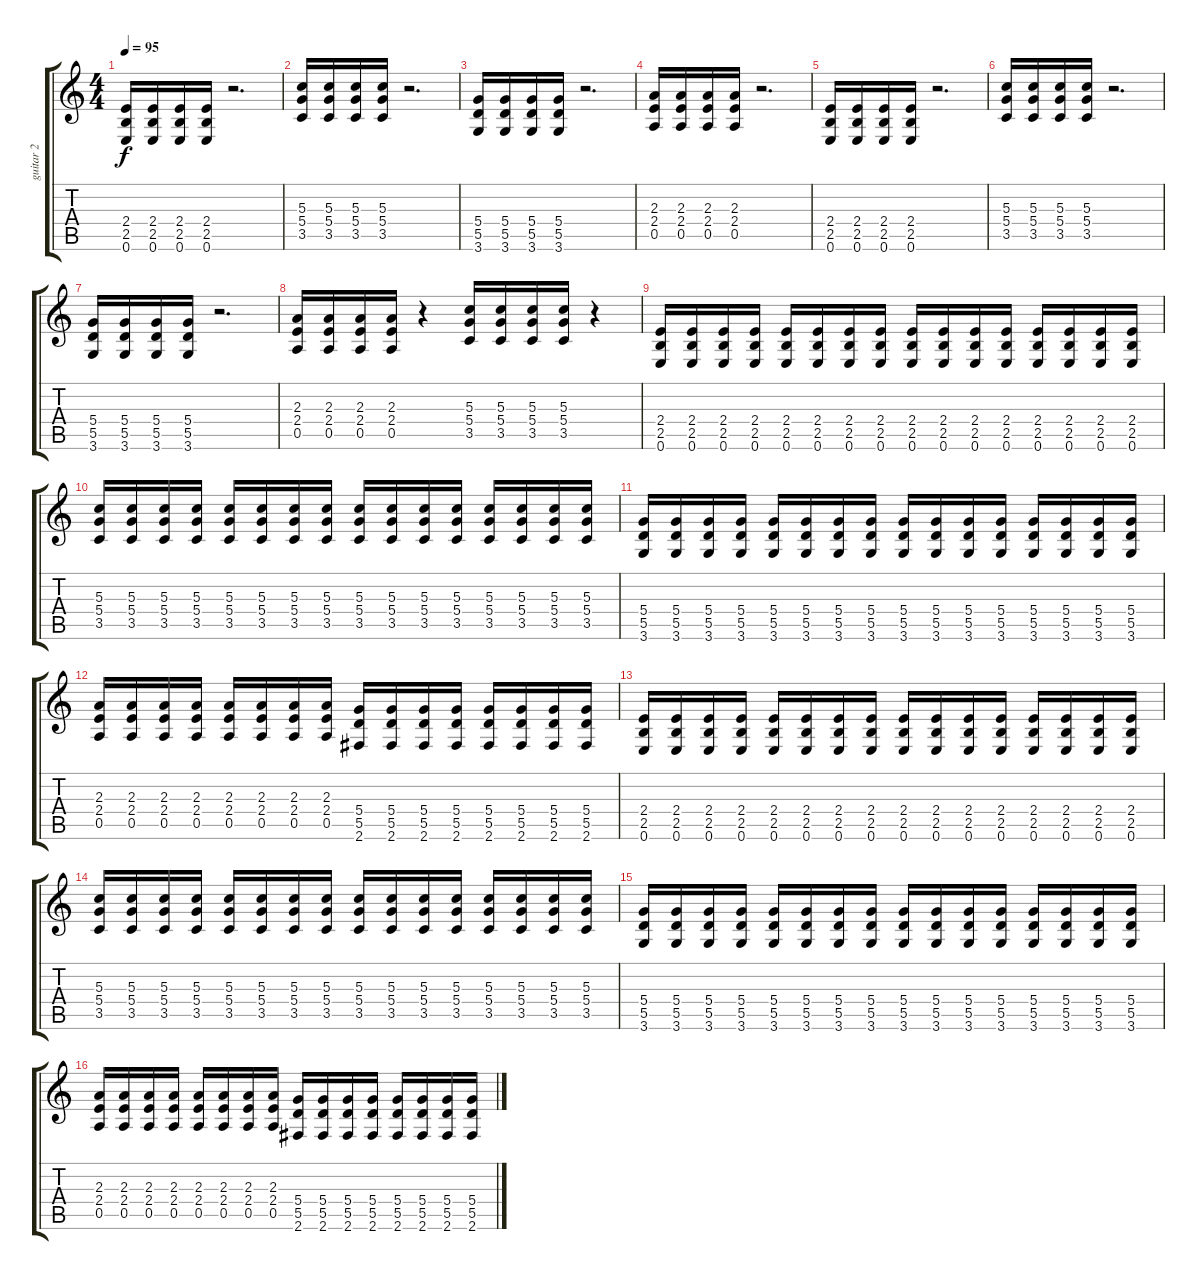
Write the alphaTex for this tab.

\track ("guitar 2" "guitar 2") {instrument distortionguitar}
\staff {score tabs}
\tuning (E4 B3 G3 D3 A2 E2) {hide}
\ts (4 4)
\tempo 95
\clef g2
\ks c
(2.4 2.5 0.6).16{dy f instrument distortionguitar} (2.4 2.5 0.6).16 (2.4 2.5 0.6).16 (2.4 2.5 0.6).16 r.2{d} |
(5.3 5.4 3.5).16 (5.3 5.4 3.5).16 (5.3 5.4 3.5).16 (5.3 5.4 3.5).16 r.2{d} |
(5.4 5.5 3.6).16 (5.4 5.5 3.6).16 (5.4 5.5 3.6).16 (5.4 5.5 3.6).16 r.2{d} |
(2.3 2.4 0.5).16 (2.3 2.4 0.5).16 (2.3 2.4 0.5).16 (2.3 2.4 0.5).16 r.2{d} |
(2.4 2.5 0.6).16 (2.4 2.5 0.6).16 (2.4 2.5 0.6).16 (2.4 2.5 0.6).16 r.2{d} |
(5.3 5.4 3.5).16 (5.3 5.4 3.5).16 (5.3 5.4 3.5).16 (5.3 5.4 3.5).16 r.2{d} |
(5.4 5.5 3.6).16 (5.4 5.5 3.6).16 (5.4 5.5 3.6).16 (5.4 5.5 3.6).16 r.2{d} |
(2.3 2.4 0.5).16 (2.3 2.4 0.5).16 (2.3 2.4 0.5).16 (2.3 2.4 0.5).16 r.4 (5.3 5.4 3.5).16 (5.3 5.4 3.5).16 (5.3 5.4 3.5).16 (5.3 5.4 3.5).16 r.4 |
(2.4 2.5 0.6).16 (2.4 2.5 0.6).16 (2.4 2.5 0.6).16 (2.4 2.5 0.6).16 (2.4 2.5 0.6).16 (2.4 2.5 0.6).16 (2.4 2.5 0.6).16 (2.4 2.5 0.6).16 (2.4 2.5 0.6).16 (2.4 2.5 0.6).16 (2.4 2.5 0.6).16 (2.4 2.5 0.6).16 (2.4 2.5 0.6).16 (2.4 2.5 0.6).16 (2.4 2.5 0.6).16 (2.4 2.5 0.6).16 |
(5.3 5.4 3.5).16 (5.3 5.4 3.5).16 (5.3 5.4 3.5).16 (5.3 5.4 3.5).16 (5.3 5.4 3.5).16 (5.3 5.4 3.5).16 (5.3 5.4 3.5).16 (5.3 5.4 3.5).16 (5.3 5.4 3.5).16 (5.3 5.4 3.5).16 (5.3 5.4 3.5).16 (5.3 5.4 3.5).16 (5.3 5.4 3.5).16 (5.3 5.4 3.5).16 (5.3 5.4 3.5).16 (5.3 5.4 3.5).16 |
(5.4 5.5 3.6).16 (5.4 5.5 3.6).16 (5.4 5.5 3.6).16 (5.4 5.5 3.6).16 (5.4 5.5 3.6).16 (5.4 5.5 3.6).16 (5.4 5.5 3.6).16 (5.4 5.5 3.6).16 (5.4 5.5 3.6).16 (5.4 5.5 3.6).16 (5.4 5.5 3.6).16 (5.4 5.5 3.6).16 (5.4 5.5 3.6).16 (5.4 5.5 3.6).16 (5.4 5.5 3.6).16 (5.4 5.5 3.6).16 |
(2.3 2.4 0.5).16 (2.3 2.4 0.5).16 (2.3 2.4 0.5).16 (2.3 2.4 0.5).16 (2.3 2.4 0.5).16 (2.3 2.4 0.5).16 (2.3 2.4 0.5).16 (2.3 2.4 0.5).16 (5.4 5.5 2.6).16 (5.4 5.5 2.6).16 (5.4 5.5 2.6).16 (5.4 5.5 2.6).16 (5.4 5.5 2.6).16 (5.4 5.5 2.6).16 (5.4 5.5 2.6).16 (5.4 5.5 2.6).16 |
(2.4 2.5 0.6).16 (2.4 2.5 0.6).16 (2.4 2.5 0.6).16 (2.4 2.5 0.6).16 (2.4 2.5 0.6).16 (2.4 2.5 0.6).16 (2.4 2.5 0.6).16 (2.4 2.5 0.6).16 (2.4 2.5 0.6).16 (2.4 2.5 0.6).16 (2.4 2.5 0.6).16 (2.4 2.5 0.6).16 (2.4 2.5 0.6).16 (2.4 2.5 0.6).16 (2.4 2.5 0.6).16 (2.4 2.5 0.6).16 |
(5.3 5.4 3.5).16 (5.3 5.4 3.5).16 (5.3 5.4 3.5).16 (5.3 5.4 3.5).16 (5.3 5.4 3.5).16 (5.3 5.4 3.5).16 (5.3 5.4 3.5).16 (5.3 5.4 3.5).16 (5.3 5.4 3.5).16 (5.3 5.4 3.5).16 (5.3 5.4 3.5).16 (5.3 5.4 3.5).16 (5.3 5.4 3.5).16 (5.3 5.4 3.5).16 (5.3 5.4 3.5).16 (5.3 5.4 3.5).16 |
(5.4 5.5 3.6).16 (5.4 5.5 3.6).16 (5.4 5.5 3.6).16 (5.4 5.5 3.6).16 (5.4 5.5 3.6).16 (5.4 5.5 3.6).16 (5.4 5.5 3.6).16 (5.4 5.5 3.6).16 (5.4 5.5 3.6).16 (5.4 5.5 3.6).16 (5.4 5.5 3.6).16 (5.4 5.5 3.6).16 (5.4 5.5 3.6).16 (5.4 5.5 3.6).16 (5.4 5.5 3.6).16 (5.4 5.5 3.6).16 |
(2.3 2.4 0.5).16 (2.3 2.4 0.5).16 (2.3 2.4 0.5).16 (2.3 2.4 0.5).16 (2.3 2.4 0.5).16 (2.3 2.4 0.5).16 (2.3 2.4 0.5).16 (2.3 2.4 0.5).16 (5.4 5.5 2.6).16 (5.4 5.5 2.6).16 (5.4 5.5 2.6).16 (5.4 5.5 2.6).16 (5.4 5.5 2.6).16 (5.4 5.5 2.6).16 (5.4 5.5 2.6).16 (5.4 5.5 2.6).16
